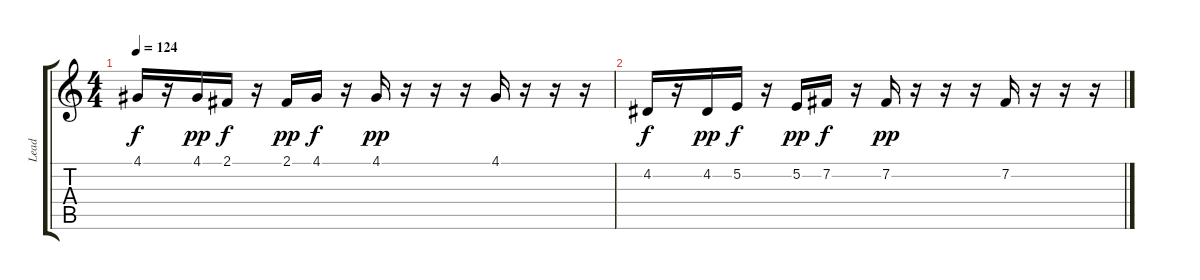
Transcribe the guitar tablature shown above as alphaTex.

\track ("Lead" "Lead") {instrument lead8bassandlead}
\staff {score tabs}
\tuning (E4 B3 G3 D3 A2 E2) {hide}
\ts (4 4)
\tempo 124
\clef g2
\ks c
4.1.16{dy f} r.16 4.1.16{dy pp} 2.1.16{dy f} r.16 2.1.16{dy pp} 4.1.16{dy f} r.16 4.1.16{dy pp} r.16 r.16 r.16 4.1.16 r.16 r.16 r.16 |
4.2.16{dy f} r.16 4.2.16{dy pp} 5.2.16{dy f} r.16 5.2.16{dy pp} 7.2.16{dy f} r.16 7.2.16{dy pp} r.16 r.16 r.16 7.2.16 r.16 r.16 r.16
